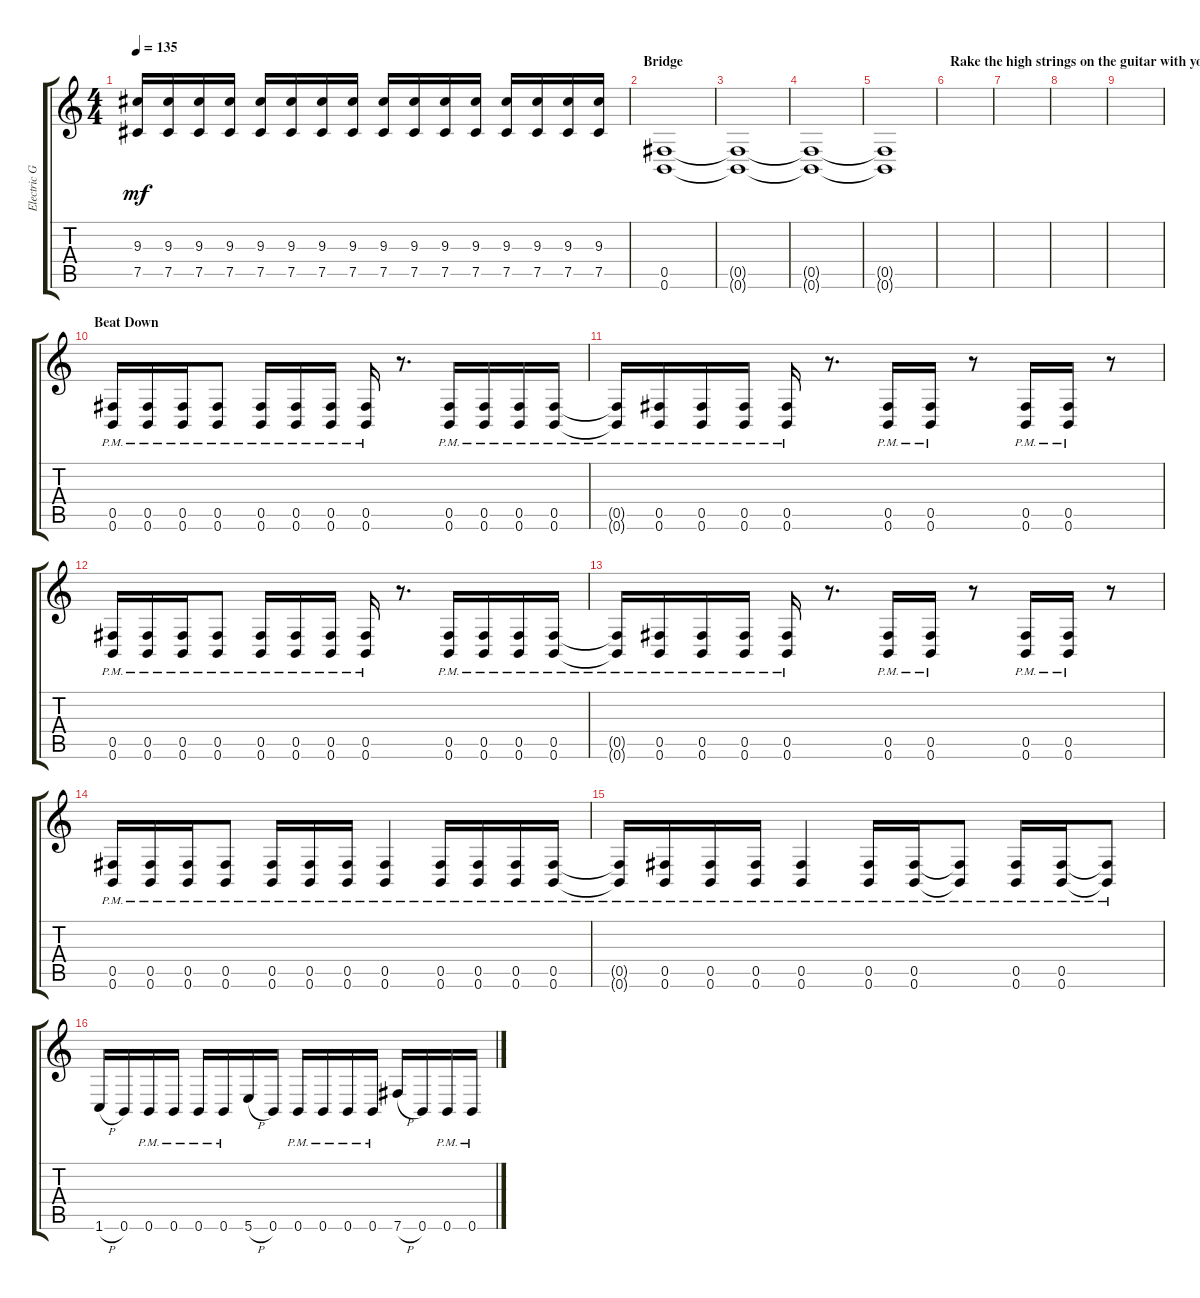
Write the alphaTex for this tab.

\track ("Electric Guitar" "Electric G") {instrument distortionguitar}
\staff {score tabs}
\tuning (Db4 Ab3 E3 B2 Gb2 B1) {hide}
\ts (4 4)
\tempo 135
\clef g2
\ks c
(9.3 7.5).16{dy mf} (9.3 7.5).16 (9.3 7.5).16 (9.3 7.5).16 (9.3 7.5).16 (9.3 7.5).16 (9.3 7.5).16 (9.3 7.5).16 (9.3 7.5).16 (9.3 7.5).16 (9.3 7.5).16 (9.3 7.5).16 (9.3 7.5).16 (9.3 7.5).16 (9.3 7.5).16 (9.3 7.5).16 |
\section ("" "Bridge")
(0.5 0.6).1 |
(0.5{t} 0.6{t}).1 |
(0.5{t} 0.6{t}).1 |
(0.5{t} 0.6{t}).1 |
\section ("" "Rake the high strings on the guitar with your pick and slowly move up the frets ")
|
|
|
|
\section ("" "Beat Down")
(0.5{pm} 0.6{pm}).16 (0.5{pm} 0.6{pm}).16 (0.5{pm} 0.6{pm}).16 (0.5{pm} 0.6{pm}).8 (0.5{pm} 0.6{pm}).16 (0.5{pm} 0.6{pm}).16 (0.5{pm} 0.6{pm}).16 (0.5{pm} 0.6{pm}).16 r.8{d} (0.5{pm} 0.6{pm}).16 (0.5{pm} 0.6{pm}).16 (0.5{pm} 0.6{pm}).16 (0.5{pm} 0.6{pm}).16 |
(0.5{pm t} 0.6{pm t}).16 (0.5{pm} 0.6{pm}).16 (0.5{pm} 0.6{pm}).16 (0.5{pm} 0.6{pm}).16 (0.5{pm} 0.6{pm}).16 r.8{d} (0.5{pm} 0.6{pm}).16 (0.5{pm} 0.6{pm}).16 r.8 (0.5{pm} 0.6{pm}).16 (0.5{pm} 0.6{pm}).16 r.8 |
(0.5{pm} 0.6{pm}).16 (0.5{pm} 0.6{pm}).16 (0.5{pm} 0.6{pm}).16 (0.5{pm} 0.6{pm}).8 (0.5{pm} 0.6{pm}).16 (0.5{pm} 0.6{pm}).16 (0.5{pm} 0.6{pm}).16 (0.5{pm} 0.6{pm}).16 r.8{d} (0.5{pm} 0.6{pm}).16 (0.5{pm} 0.6{pm}).16 (0.5{pm} 0.6{pm}).16 (0.5{pm} 0.6{pm}).16 |
(0.5{pm t} 0.6{pm t}).16 (0.5{pm} 0.6{pm}).16 (0.5{pm} 0.6{pm}).16 (0.5{pm} 0.6{pm}).16 (0.5{pm} 0.6{pm}).16 r.8{d} (0.5{pm} 0.6{pm}).16 (0.5{pm} 0.6{pm}).16 r.8 (0.5{pm} 0.6{pm}).16 (0.5{pm} 0.6{pm}).16 r.8 |
(0.5{pm} 0.6{pm}).16 (0.5{pm} 0.6{pm}).16 (0.5{pm} 0.6{pm}).16 (0.5{pm} 0.6{pm}).8 (0.5{pm} 0.6{pm}).16 (0.5{pm} 0.6{pm}).16 (0.5{pm} 0.6{pm}).16 (0.5{pm} 0.6{pm}).4 (0.5{pm} 0.6{pm}).16 (0.5{pm} 0.6{pm}).16 (0.5{pm} 0.6{pm}).16 (0.5{pm} 0.6{pm}).16 |
(0.5{pm t} 0.6{pm t}).16 (0.5{pm} 0.6{pm}).16 (0.5{pm} 0.6{pm}).16 (0.5{pm} 0.6{pm}).16 (0.5{pm} 0.6{pm}).4 (0.5{pm} 0.6{pm}).16 (0.5{pm} 0.6{pm}).16 (0.5{pm t} 0.6{pm t}).8 (0.5{pm} 0.6{pm}).16 (0.5{pm} 0.6{pm}).16 (0.5{pm t} 0.6{pm t}).8 |
1.6{h}.16 0.6.16 0.6{pm}.16 0.6{pm}.16 0.6{pm}.16 0.6{pm}.16 5.6{h}.16 0.6.16 0.6{pm}.16 0.6{pm}.16 0.6{pm}.16 0.6{pm}.16 7.6{h}.16 0.6.16 0.6{pm}.16 0.6{pm}.16
